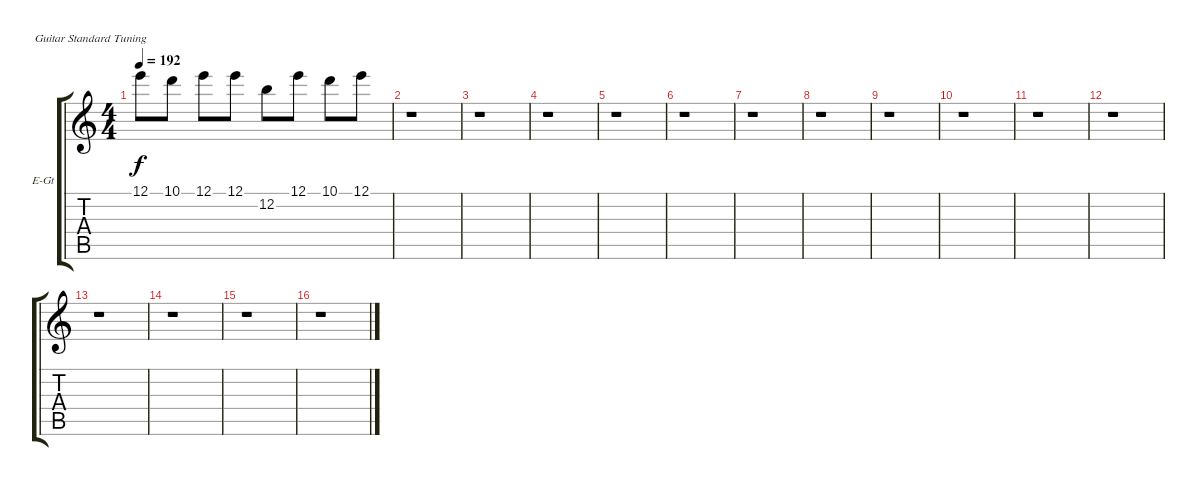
\bracketExtendMode groupsimilarinstruments
\firstSystemTrackNameOrientation horizontal
\otherSystemsTrackNameOrientation horizontal
\track ("Kirk Hammet (Solo)" "E-Gt") {instrument distortionguitar}
\staff {score tabs}
\tuning (E4 B3 G3 D3 A2 E2)
\ts (4 4)
\tempo 192
\clef g2
\ks c
12.1.8{dy f} 10.1.8 12.1.8 12.1.8 12.2.8 12.1.8 10.1.8 12.1.8 |
r.1 |
r.1 |
r.1 |
r.1 |
r.1 |
r.1 |
r.1 |
r.1 |
r.1 |
r.1 |
r.1 |
r.1 |
r.1 |
r.1 |
r.1
